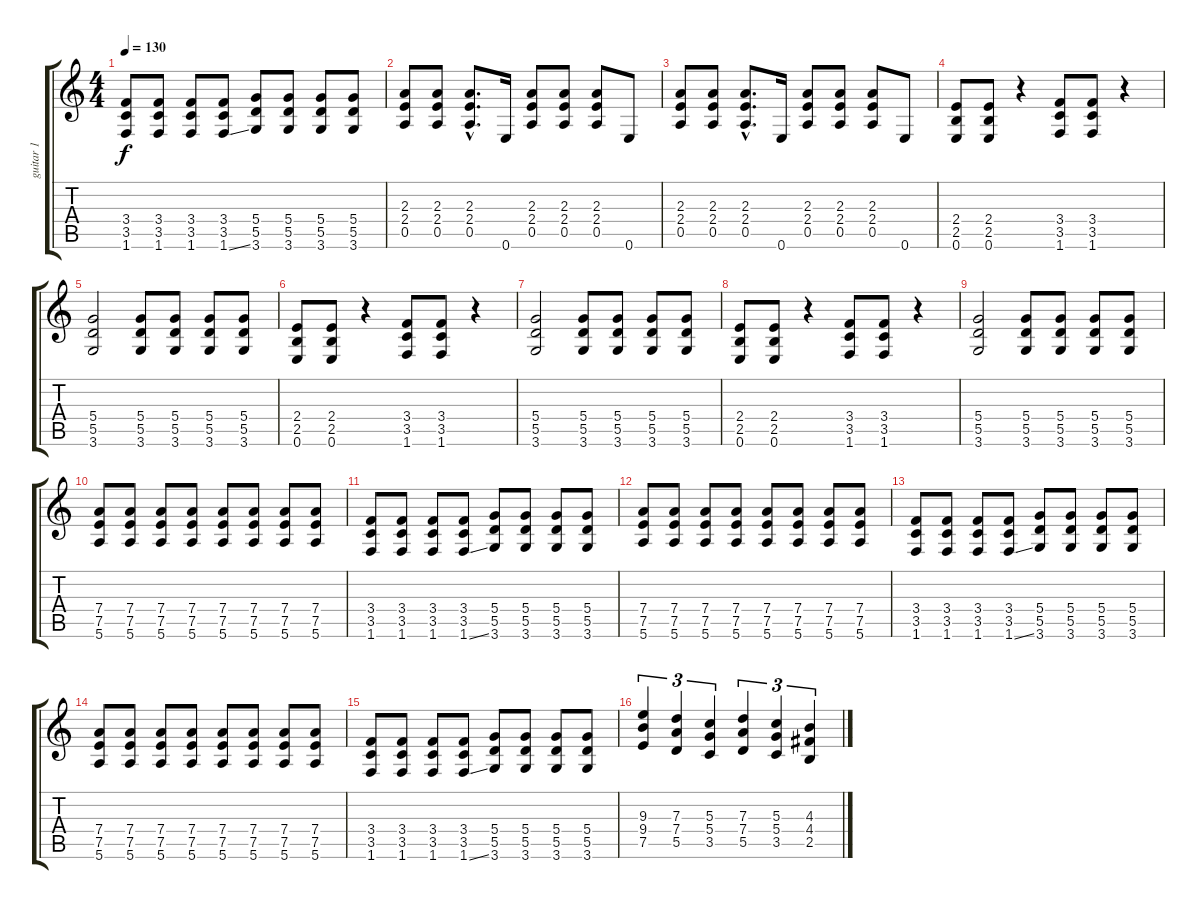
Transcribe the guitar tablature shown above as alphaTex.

\track ("guitar 1" "guitar 1") {instrument overdrivenguitar}
\staff {score tabs}
\tuning (E4 B3 G3 D3 A2 E2) {hide}
\ts (4 4)
\tempo 130
\clef g2
\ks c
(3.4 3.5 1.6).8{dy f} (3.4 3.5 1.6).8 (3.4 3.5 1.6).8 (3.4 3.5 1.6{ss}).8 (5.4 5.5 3.6).8 (5.4 5.5 3.6).8 (5.4 5.5 3.6).8 (5.4 5.5 3.6).8 |
(2.3 2.4 0.5).8 (2.3 2.4 0.5).8 (2.3{hac} 2.4{hac} 0.5{hac}).8{d} 0.6.16 (2.3 2.4 0.5).8 (2.3 2.4 0.5).8 (2.3 2.4 0.5).8 0.6.8 |
(2.3 2.4 0.5).8 (2.3 2.4 0.5).8 (2.3{hac} 2.4{hac} 0.5{hac}).8{d} 0.6.16 (2.3 2.4 0.5).8 (2.3 2.4 0.5).8 (2.3 2.4 0.5).8 0.6.8 |
(2.4 2.5 0.6).8 (2.4 2.5 0.6).8 r.4 (3.4 3.5 1.6).8 (3.4 3.5 1.6).8 r.4 |
(5.4 5.5 3.6).2 (5.4 5.5 3.6).8 (5.4 5.5 3.6).8 (5.4 5.5 3.6).8 (5.4 5.5 3.6).8 |
(2.4 2.5 0.6).8 (2.4 2.5 0.6).8 r.4 (3.4 3.5 1.6).8 (3.4 3.5 1.6).8 r.4 |
(5.4 5.5 3.6).2 (5.4 5.5 3.6).8 (5.4 5.5 3.6).8 (5.4 5.5 3.6).8 (5.4 5.5 3.6).8 |
(2.4 2.5 0.6).8 (2.4 2.5 0.6).8 r.4 (3.4 3.5 1.6).8 (3.4 3.5 1.6).8 r.4 |
(5.4 5.5 3.6).2 (5.4 5.5 3.6).8 (5.4 5.5 3.6).8 (5.4 5.5 3.6).8 (5.4 5.5 3.6).8 |
(7.4 7.5 5.6).8 (7.4 7.5 5.6).8 (7.4 7.5 5.6).8 (7.4 7.5 5.6).8 (7.4 7.5 5.6).8 (7.4 7.5 5.6).8 (7.4 7.5 5.6).8 (7.4 7.5 5.6).8 |
(3.4 3.5 1.6).8 (3.4 3.5 1.6).8 (3.4 3.5 1.6).8 (3.4 3.5 1.6{ss}).8 (5.4 5.5 3.6).8 (5.4 5.5 3.6).8 (5.4 5.5 3.6).8 (5.4 5.5 3.6).8 |
(7.4 7.5 5.6).8 (7.4 7.5 5.6).8 (7.4 7.5 5.6).8 (7.4 7.5 5.6).8 (7.4 7.5 5.6).8 (7.4 7.5 5.6).8 (7.4 7.5 5.6).8 (7.4 7.5 5.6).8 |
(3.4 3.5 1.6).8 (3.4 3.5 1.6).8 (3.4 3.5 1.6).8 (3.4 3.5 1.6{ss}).8 (5.4 5.5 3.6).8 (5.4 5.5 3.6).8 (5.4 5.5 3.6).8 (5.4 5.5 3.6).8 |
(7.4 7.5 5.6).8 (7.4 7.5 5.6).8 (7.4 7.5 5.6).8 (7.4 7.5 5.6).8 (7.4 7.5 5.6).8 (7.4 7.5 5.6).8 (7.4 7.5 5.6).8 (7.4 7.5 5.6).8 |
(3.4 3.5 1.6).8 (3.4 3.5 1.6).8 (3.4 3.5 1.6).8 (3.4 3.5 1.6{ss}).8 (5.4 5.5 3.6).8 (5.4 5.5 3.6).8 (5.4 5.5 3.6).8 (5.4 5.5 3.6).8 |
(9.3 9.4 7.5).4{tu (3 2)} (7.3 7.4 5.5).4{tu (3 2)} (5.3 5.4 3.5).4{tu (3 2)} (7.3 7.4 5.5).4{tu (3 2)} (5.3 5.4 3.5).4{tu (3 2)} (4.3 4.4 2.5).4{tu (3 2)}
